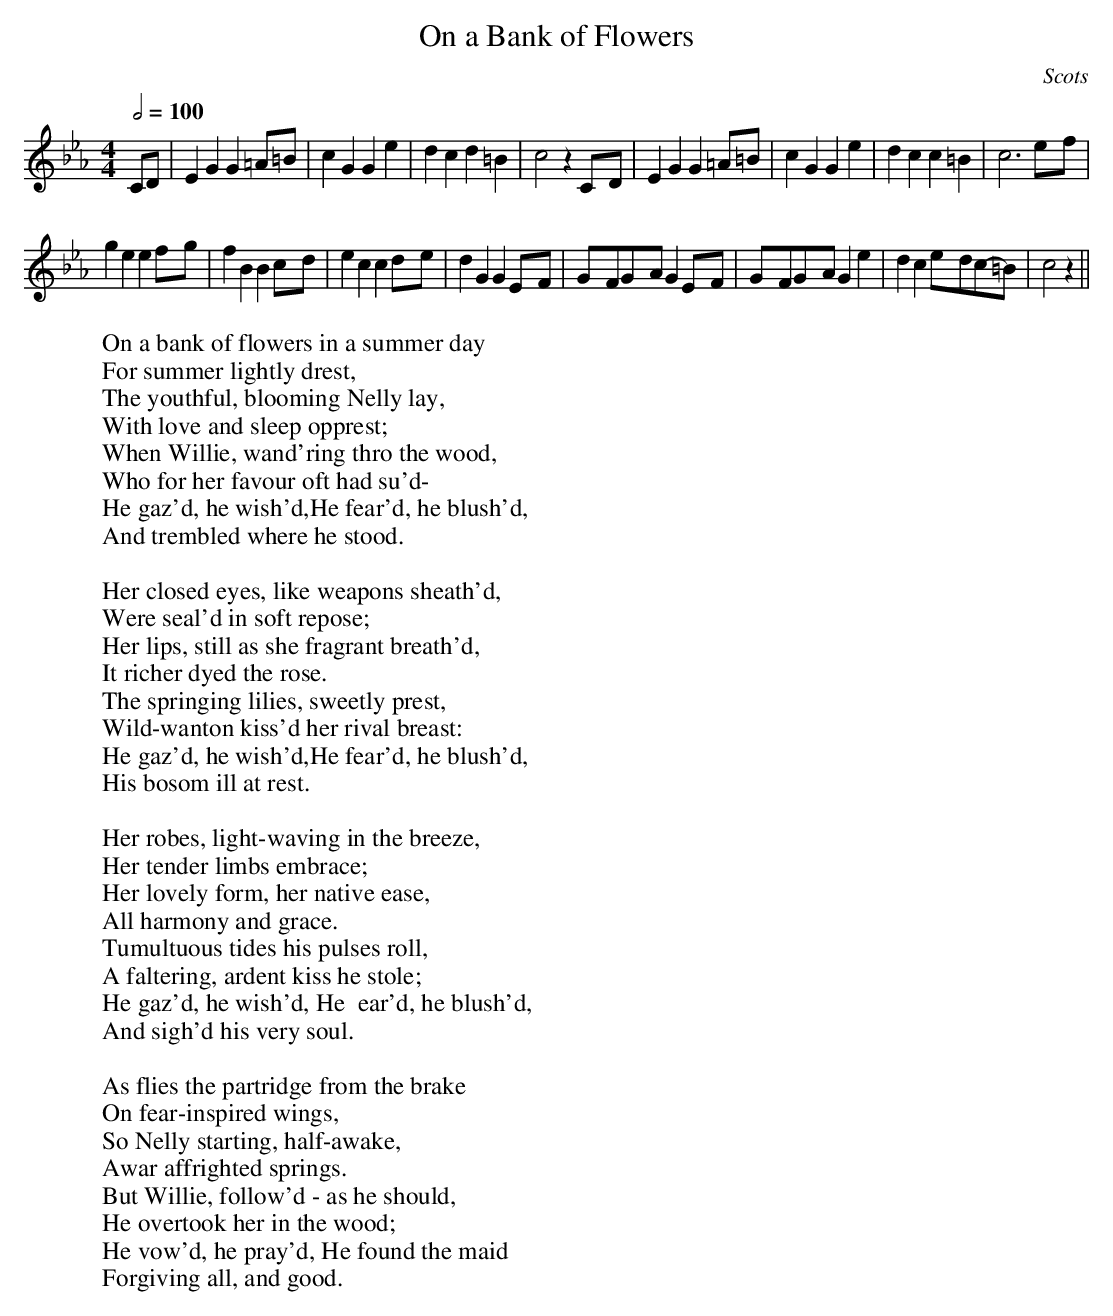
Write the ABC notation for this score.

X:1
T:On a Bank of Flowers
O:Scots
M:4/4
L:1/8
Q:2/4=100
W:On a bank of flowers in a summer day
W:For summer lightly drest,
W:The youthful, blooming Nelly lay,
W:With love and sleep opprest;
W:When Willie, wand'ring thro the wood,
W:Who for her favour oft had su'd-
W:He gaz'd, he wish'd,He fear'd, he blush'd,
W:And trembled where he stood.
W:
W:Her closed eyes, like weapons sheath'd,
W:Were seal'd in soft repose;
W:Her lips, still as she fragrant breath'd,
W:It richer dyed the rose.
W:The springing lilies, sweetly prest,
W:Wild-wanton kiss'd her rival breast:
W:He gaz'd, he wish'd,He fear'd, he blush'd,
W:His bosom ill at rest.
W:
W:Her robes, light-waving in the breeze,
W:Her tender limbs embrace;
W:Her lovely form, her native ease,
W:All harmony and grace.
W:Tumultuous tides his pulses roll,
W:A faltering, ardent kiss he stole;
W:He gaz'd, he wish'd, He  ear'd, he blush'd,
W:And sigh'd his very soul.
W:
W:As flies the partridge from the brake
W:On fear-inspired wings,
W:So Nelly starting, half-awake,
W:Awar affrighted springs.
W:But Willie, follow'd - as he should,
W:He overtook her in the wood;
W:He vow'd, he pray'd, He found the maid
W:Forgiving all, and good.
K:Eb
CD|E2G2 G2=A=B|c2G2 G2e2|d2c2 d2=B2|c4 z2C-D|\
E2G2 G2=A-=B|c2G2 G2e2|d2c2 c2=B2|c6e-f|
g2e2 e2f-g|f2B2 B2c-d|e2c2 c2d-e|d2G2 G2E-F|\
G-FG-A G2E-F|G-FG-A G2e2|d2c2 e-dc-=B|c4 z2||
